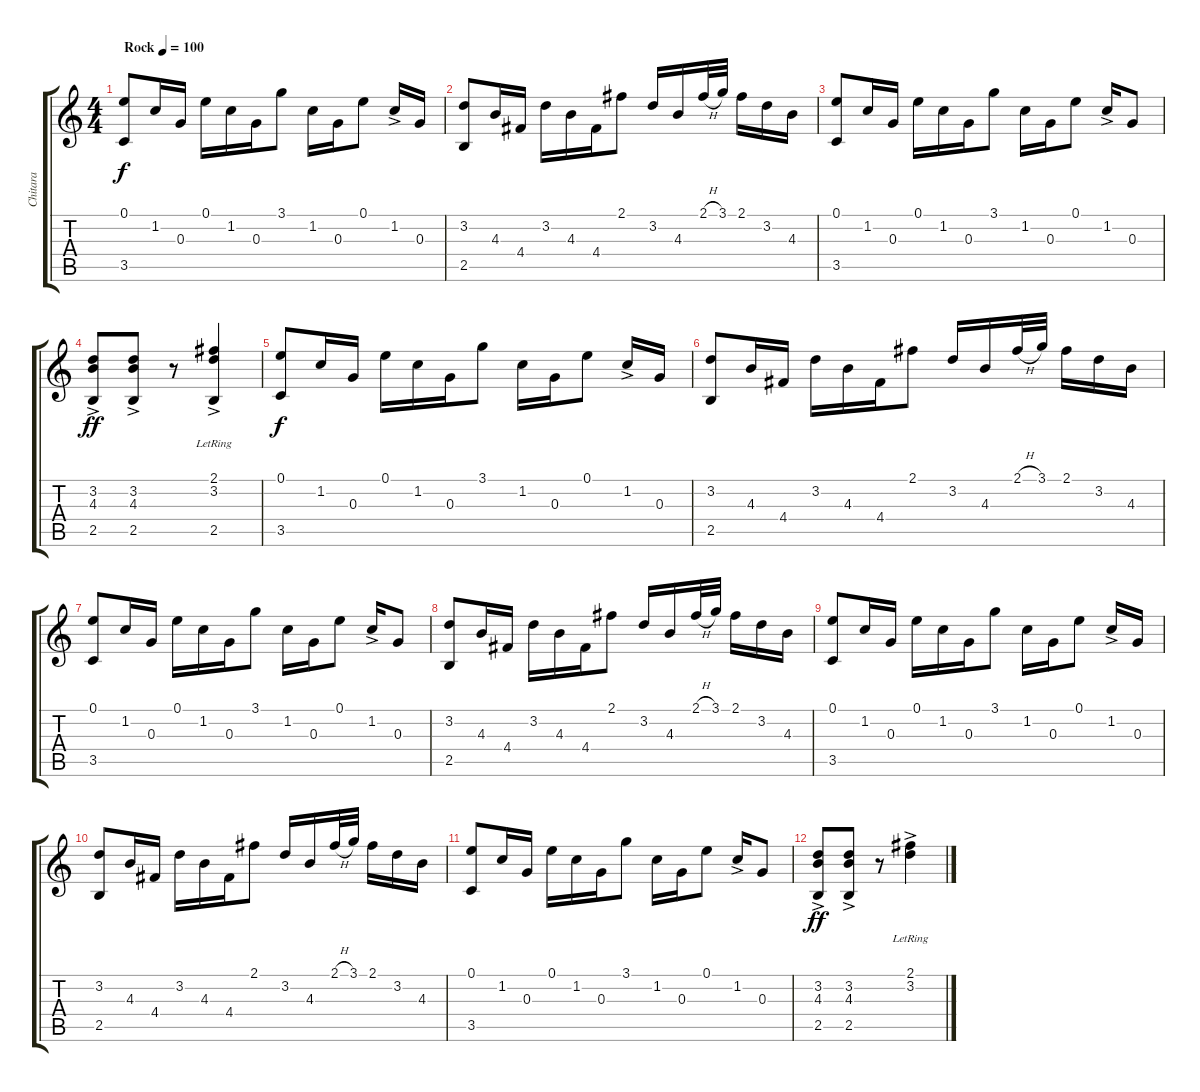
\track ("Chitara" "Chitara") {instrument acousticguitarsteel}
\staff {score tabs}
\tuning (E4 B3 G3 D3 A2 E2) {hide}
\ts (4 4)
\tempo (100 "Rock")
\clef g2
\ks c
(0.1 3.5).8{dy f instrument acousticguitarsteel} 1.2.16 0.3.16 0.1.16 1.2.16 0.3.16 3.1.8 1.2.16 0.3.16 0.1.8 1.2{ac}.16 0.3.16 |
(3.2 2.5).8 4.3.16 4.4.16 3.2.16 4.3.16 4.4.16 2.1.8 3.2.16{beam Up} 4.3.16{beam Up} 2.1{h}.32{beam Up} 3.1.32{beam Up} 2.1.16 3.2.16 4.3.16 |
(0.1 3.5).8 1.2.16 0.3.16 0.1.16 1.2.16 0.3.16 3.1.8 1.2.16 0.3.16 0.1.8 1.2{ac}.16 0.3.8 |
(3.2 4.3{ac} 2.5).8{dy ff} (3.2 4.3{ac} 2.5).8 r.8 (2.1{ac lr} 3.2 2.5).4 |
(0.1 3.5).8{dy f} 1.2.16 0.3.16 0.1.16 1.2.16 0.3.16 3.1.8 1.2.16 0.3.16 0.1.8 1.2{ac}.16 0.3.16 |
(3.2 2.5).8 4.3.16 4.4.16 3.2.16 4.3.16 4.4.16 2.1.8 3.2.16{beam Up} 4.3.16{beam Up} 2.1{h}.32{beam Up} 3.1.32{beam Up} 2.1.16 3.2.16 4.3.16 |
(0.1 3.5).8 1.2.16 0.3.16 0.1.16 1.2.16 0.3.16 3.1.8 1.2.16 0.3.16 0.1.8 1.2{ac}.16 0.3.8 |
(3.2 2.5).8 4.3.16 4.4.16 3.2.16 4.3.16 4.4.16 2.1.8 3.2.16{beam Up} 4.3.16{beam Up} 2.1{h}.32{beam Up} 3.1.32{beam Up} 2.1.16 3.2.16 4.3.16 |
(0.1 3.5).8 1.2.16 0.3.16 0.1.16 1.2.16 0.3.16 3.1.8 1.2.16 0.3.16 0.1.8 1.2{ac}.16 0.3.16 |
(3.2 2.5).8 4.3.16 4.4.16 3.2.16 4.3.16 4.4.16 2.1.8 3.2.16{beam Up} 4.3.16{beam Up} 2.1{h}.32{beam Up} 3.1.32{beam Up} 2.1.16 3.2.16 4.3.16 |
(0.1 3.5).8 1.2.16 0.3.16 0.1.16 1.2.16 0.3.16 3.1.8 1.2.16 0.3.16 0.1.8 1.2{ac}.16 0.3.8 |
(3.2 4.3{ac} 2.5).8{dy ff} (3.2 4.3{ac} 2.5).8 r.8 (2.1{ac lr} 3.2).4
